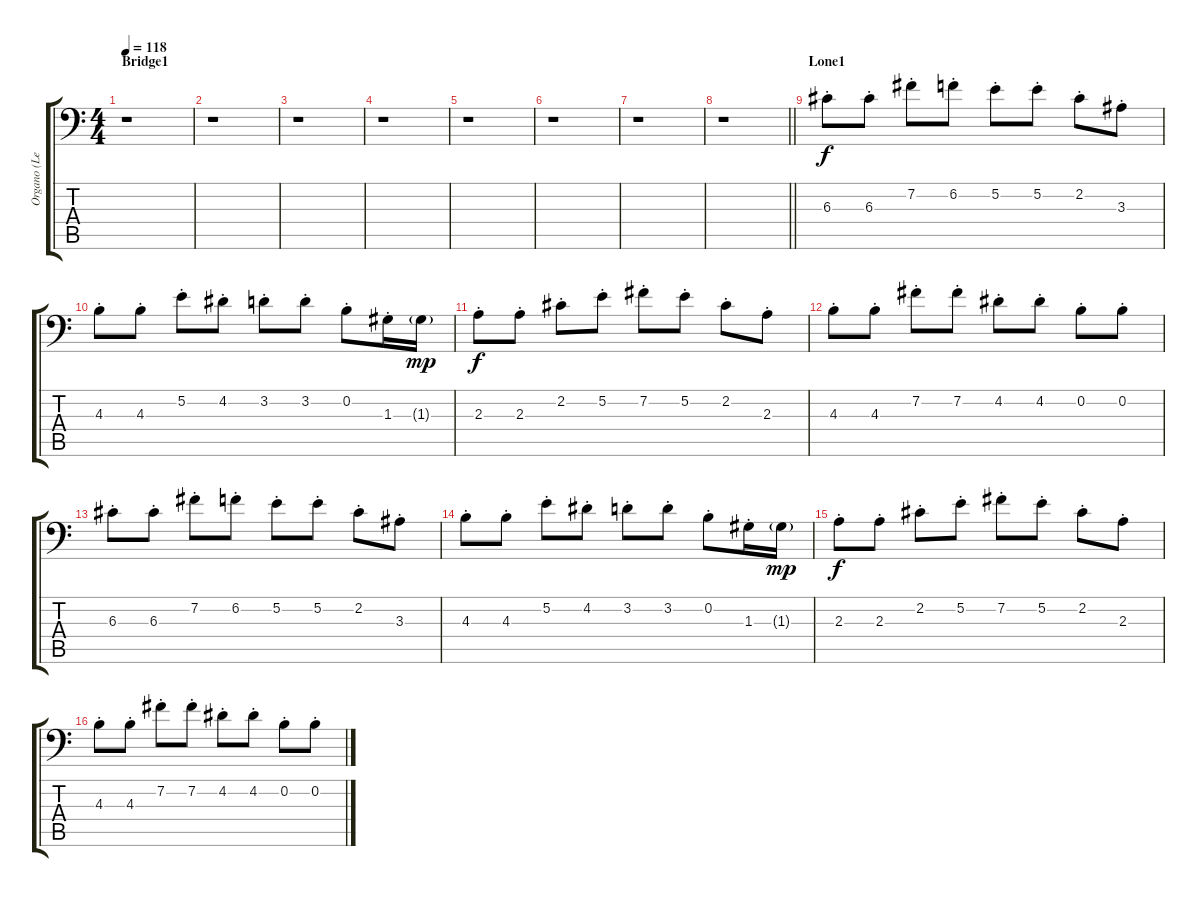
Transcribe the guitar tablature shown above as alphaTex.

\track ("Organo (Lead)" "Organo (Le") {instrument synthbass1}
\staff {score tabs}
\tuning (E3 B2 G2 D2 A1 E1) {hide}
\ts (4 4)
\section ("" "Bridge1")
\tempo 118
\clef f4
\ks c
r.1{dy f} |
r.1 |
r.1 |
r.1 |
r.1 |
r.1 |
r.1 |
\barLineRight lightlight
r.1 |
\section ("" "Lone1")
6.3{st}.8 6.3{st}.8 7.2{st}.8 6.2{st}.8 5.2{st}.8 5.2{st}.8 2.2{st}.8 3.3{st}.8 |
4.3{st}.8 4.3{st}.8 5.2{st}.8 4.2{st}.8 3.2{st}.8 3.2{st}.8 0.2{st}.8 1.3{st}.16 1.3{g}.16{dy mp} |
2.3{st}.8{dy f} 2.3{st}.8 2.2{st}.8 5.2{st}.8 7.2{st}.8 5.2{st}.8 2.2{st}.8 2.3{st}.8 |
4.3{st}.8 4.3{st}.8 7.2{st}.8 7.2{st}.8 4.2{st}.8 4.2{st}.8 0.2{st}.8 0.2{st}.8 |
6.3{st}.8 6.3{st}.8 7.2{st}.8 6.2{st}.8 5.2{st}.8 5.2{st}.8 2.2{st}.8 3.3{st}.8 |
4.3{st}.8 4.3{st}.8 5.2{st}.8 4.2{st}.8 3.2{st}.8 3.2{st}.8 0.2{st}.8 1.3{st}.16 1.3{g}.16{dy mp} |
2.3{st}.8{dy f} 2.3{st}.8 2.2{st}.8 5.2{st}.8 7.2{st}.8 5.2{st}.8 2.2{st}.8 2.3{st}.8 |
4.3{st}.8 4.3{st}.8 7.2{st}.8 7.2{st}.8 4.2{st}.8 4.2{st}.8 0.2{st}.8 0.2{st}.8
